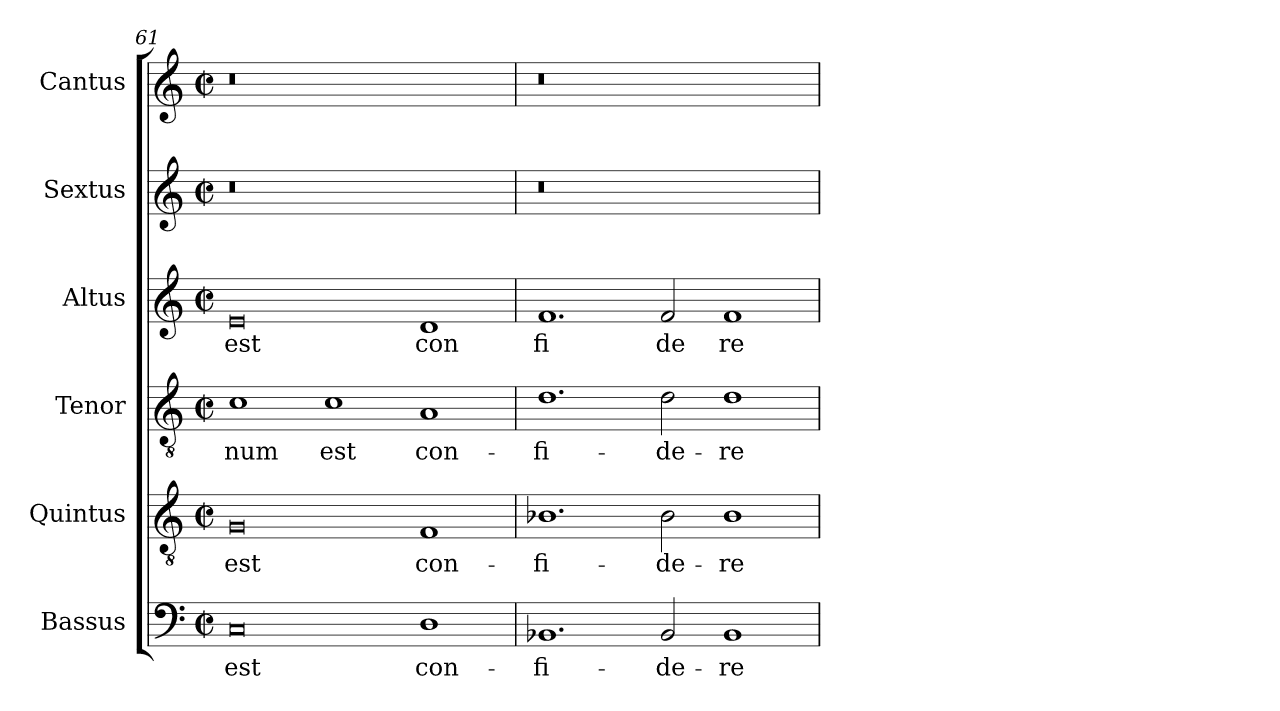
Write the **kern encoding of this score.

**kern	**text	**kern	**text	**kern	**text	**kern	**text	**kern	**kern
*part6	*part6	*part5	*part5	*part4	*part4	*part3	*part3	*part2	*part1
*staff6	*staff6	*staff5	*staff5	*staff4	*staff4	*staff3	*staff3	*staff2	*staff1
*I"Bassus	*	*I"Quintus	*	*I"Tenor	*	*I"Altus	*	*I"Sextus	*I"Cantus
*clefF4	*	*clefGv2	*	*clefGv2	*	*clefG2	*	*clefG2	*clefG2
*k[]	*	*k[]	*	*k[]	*	*k[]	*	*k[]	*k[]
*C:	*	*C:	*	*C:	*	*C:	*	*C:	*C:
*M2/2	*	*M2/2	*	*M2/2	*	*M2/2	*	*M2/2	*M2/2
*met(c|)	*	*met(c|)	*	*met(c|)	*	*met(c|)	*	*met(c|)	*met(c|)
=61	=61	=61	=61	=61	=61	=61	=61	=61	=61
!	!LO:LY:b:cj	!	!LO:LY:b:cj	!	!LO:LY:b:cj	!	!LO:LY:b:cj	!	!
0C	est	0G	est	1c	-num	0e	est	0.r	0.r
!	!	!	!	!	!LO:LY:b:cj	!	!	!	!
.	.	.	.	1c	est	.	.	.	.
!	!LO:LY:b:cj	!	!LO:LY:b:cj	!	!LO:LY:b:cj	!	!LO:LY:b:cj	!	!
1D	con-	1F	con-	1A	con-	1d	con	.	.
=62	=62	=62	=62	=62	=62	=62	=62	=62	=62
!	!LO:LY:b:cj	!	!LO:LY:b:cj	!	!LO:LY:b:cj	!	!LO:LY:b:cj	!	!
1.BB-X	-fi-	1.B-X	-fi-	1.d	-fi-	1.f	fi	0.r	0.r
!	!LO:LY:b:cj	!	!LO:LY:b:cj	!	!LO:LY:b:cj	!	!LO:LY:b:cj	!	!
2BB-/	-de-	2B-\	-de-	2d\	-de-	2f/	de	.	.
!	!LO:LY:b:cj	!	!LO:LY:b:cj	!	!LO:LY:b:cj	!	!LO:LY:b:cj	!	!
1BB-	-re	1B-	-re	1d	-re	1f	re	.	.
=	=	=	=	=	=	=	=	=	=
*-	*-	*-	*-	*-	*-	*-	*-	*-	*-
